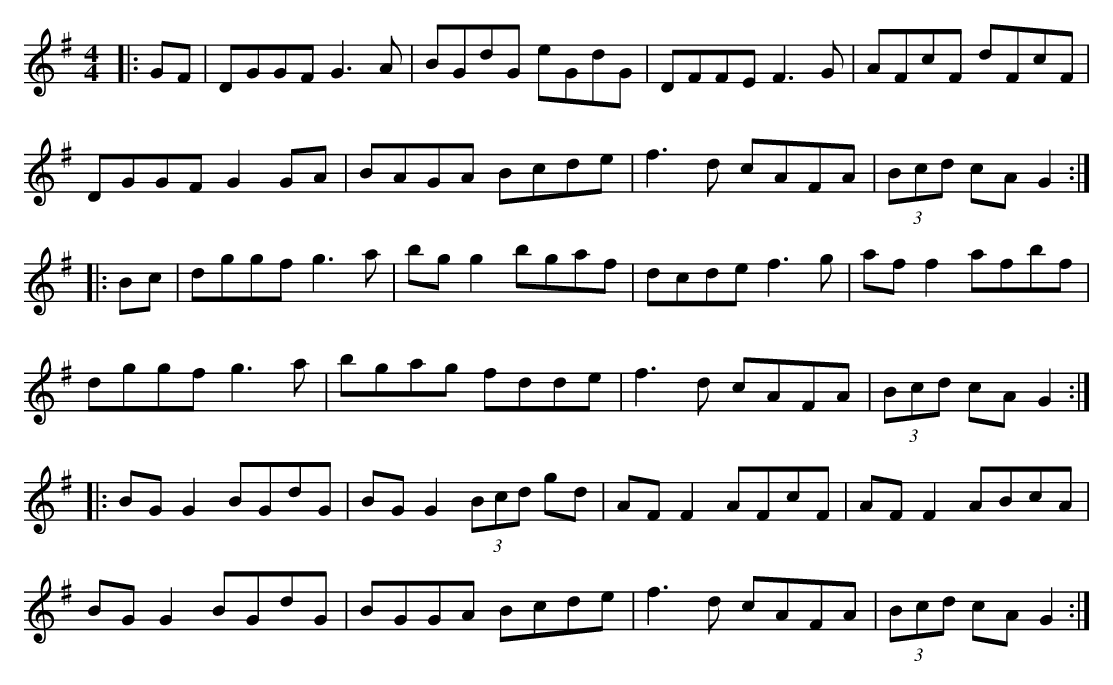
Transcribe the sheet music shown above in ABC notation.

X:1
M:4/4
K:G
|:GF|DGGF G3A|BGdG eGdG|DFFE F3G|AFcF dFcF|
DGGF G2 GA|BAGA Bcde|f3d cAFA|(3Bcd cA G2:|
|:Bc|dggf g3a|bg g2 bgaf|dcde f3g|af f2 afbf|
dggf g3a|bgag fdde|f3d cAFA|(3Bcd cA G2:|
|:BG G2 BGdG|BG G2 (3Bcd gd|AF F2 AFcF|AF F2 ABcA|
BG G2 BGdG|BGGA Bcde|f3d cAFA|(3Bcd cA G2:|
